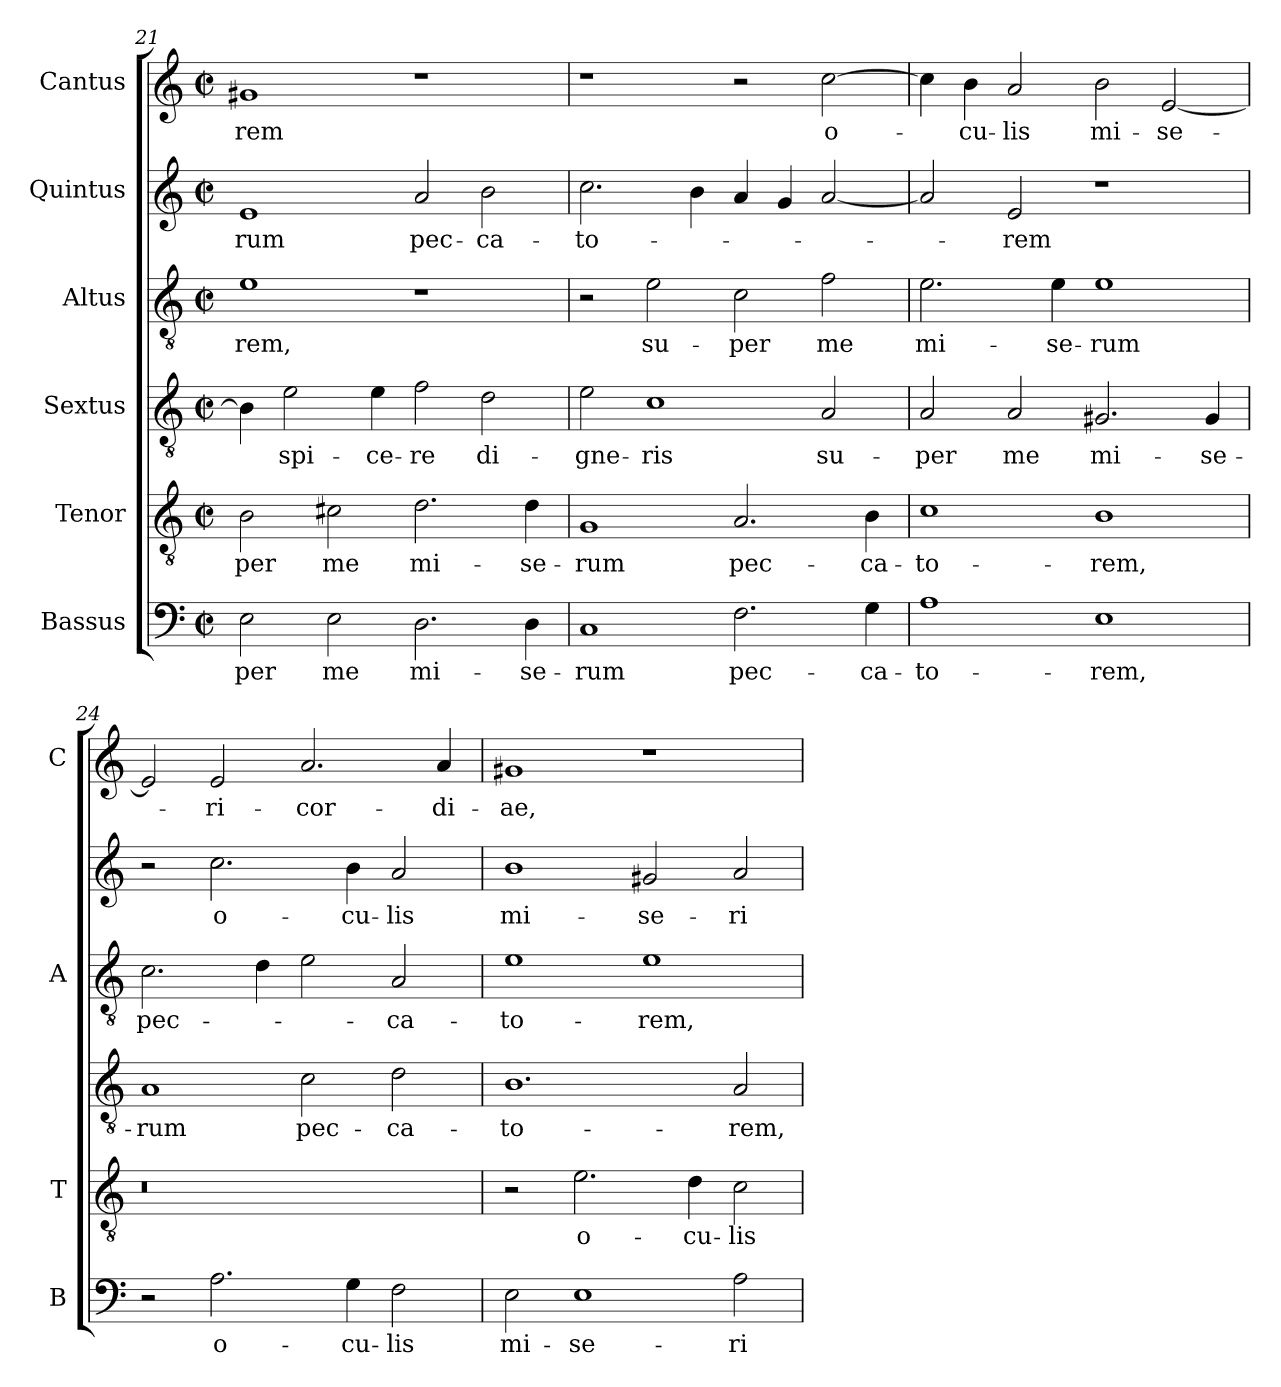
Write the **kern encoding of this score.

**kern	**text	**kern	**text	**kern	**text	**kern	**text	**kern	**text	**kern	**text
*part6	*part6	*part5	*part5	*part4	*part4	*part3	*part3	*part2	*part2	*part1	*part1
*staff6	*staff6	*staff5	*staff5	*staff4	*staff4	*staff3	*staff3	*staff2	*staff2	*staff1	*staff1
*I"Bassus	*	*I"Tenor	*	*I"Sextus	*	*I"Altus	*	*I"Quintus	*	*I"Cantus	*
*I'B	*	*I'T	*	*	*	*I'A	*	*	*	*I'C	*
!!LO:PB:g=z
*clefF4	*	*clefGv2	*	*clefGv2	*	*clefGv2	*	*clefG2	*	*clefG2	*
*k[]	*	*k[]	*	*k[]	*	*k[]	*	*k[]	*	*k[]	*
*C:	*	*C:	*	*C:	*	*C:	*	*C:	*	*C:	*
*M2/2	*	*M2/2	*	*M2/2	*	*M2/2	*	*M2/2	*	*M2/2	*
*met(c|)	*	*met(c|)	*	*met(c|)	*	*met(c|)	*	*met(c|)	*	*met(c|)	*
=21	=21	=21	=21	=21	=21	=21	=21	=21	=21	=21	=21
2E\	-per	2B\	-per	4B\]	.	1e	-rem,	1e	-rum	1g#X	-rem
.	.	.	.	2e\	-spi-	.	.	.	.	.	.
2E\	me	2c#X\	me	.	.	.	.	.	.	.	.
.	.	.	.	4e\	-ce-	.	.	.	.	.	.
2.D\	mi-	2.d\	mi-	2f\	-re	1r	.	2a/	pec-	1r	.
.	.	.	.	2d\	di-	.	.	2b\	-ca-	.	.
4D\	-se-	4d\	-se-	.	.	.	.	.	.	.	.
=22	=22	=22	=22	=22	=22	=22	=22	=22	=22	=22	=22
1C	-rum	1G	-rum	2e\	-gne-	2r	.	2.cc\	-to-	1r	.
.	.	.	.	1c	-ris	2e\	su-	.	.	.	.
.	.	.	.	.	.	.	.	4b\	.	.	.
2.F\	pec-	2.A/	pec-	.	.	2c\	-per	4a/	.	2r	.
.	.	.	.	.	.	.	.	4g/	.	.	.
.	.	.	.	2A/	su-	2f\	me	[2a/	.	[2cc\	o-
4G\	-ca-	4B\	-ca-	.	.	.	.	.	.	.	.
=23	=23	=23	=23	=23	=23	=23	=23	=23	=23	=23	=23
1A	-to-	1c	-to-	2A/	-per	2.e\	mi-	2a/]	.	4cc\]	.
.	.	.	.	.	.	.	.	.	.	4b\	-cu-
.	.	.	.	2A/	me	.	.	2e/	-rem	2a/	-lis
.	.	.	.	.	.	4e\	-se-	.	.	.	.
1E	-rem,	1B	-rem,	2.G#X/	mi-	1e	-rum	1r	.	2b\	mi-
.	.	.	.	.	.	.	.	.	.	[2e/	-se-
.	.	.	.	4G#/	-se-	.	.	.	.	.	.
!!LO:LB:g=z
=24	=24	=24	=24	=24	=24	=24	=24	=24	=24	=24	=24
2r	.	0r	.	1A	-rum	2.c\	pec-	2r	.	2e/]	.
2.A\	o-	.	.	.	.	.	.	2.cc\	o-	2e/	-ri-
.	.	.	.	.	.	4d\	.	.	.	.	.
.	.	.	.	2c\	pec-	2e\	.	.	.	2.a/	-cor-
4G\	-cu-	.	.	.	.	.	.	4b\	-cu-	.	.
2F\	-lis	.	.	2d\	-ca-	2A/	-ca-	2a/	-lis	.	.
.	.	.	.	.	.	.	.	.	.	4a/	-di-
=25	=25	=25	=25	=25	=25	=25	=25	=25	=25	=25	=25
2E\	mi-	2r	.	1.B	-to-	1e	-to-	1b	mi-	1g#X	-ae,
1E	-se-	2.e\	o-	.	.	.	.	.	.	.	.
.	.	.	.	.	.	1e	-rem,	2g#X/	-se-	1r	.
.	.	4d\	-cu-	.	.	.	.	.	.	.	.
2A\	-ri-	2c\	-lis	2A/	-rem,	.	.	2a/	-ri-	.	.
=	=	=	=	=	=	=	=	=	=	=	=
*-	*-	*-	*-	*-	*-	*-	*-	*-	*-	*-	*-
